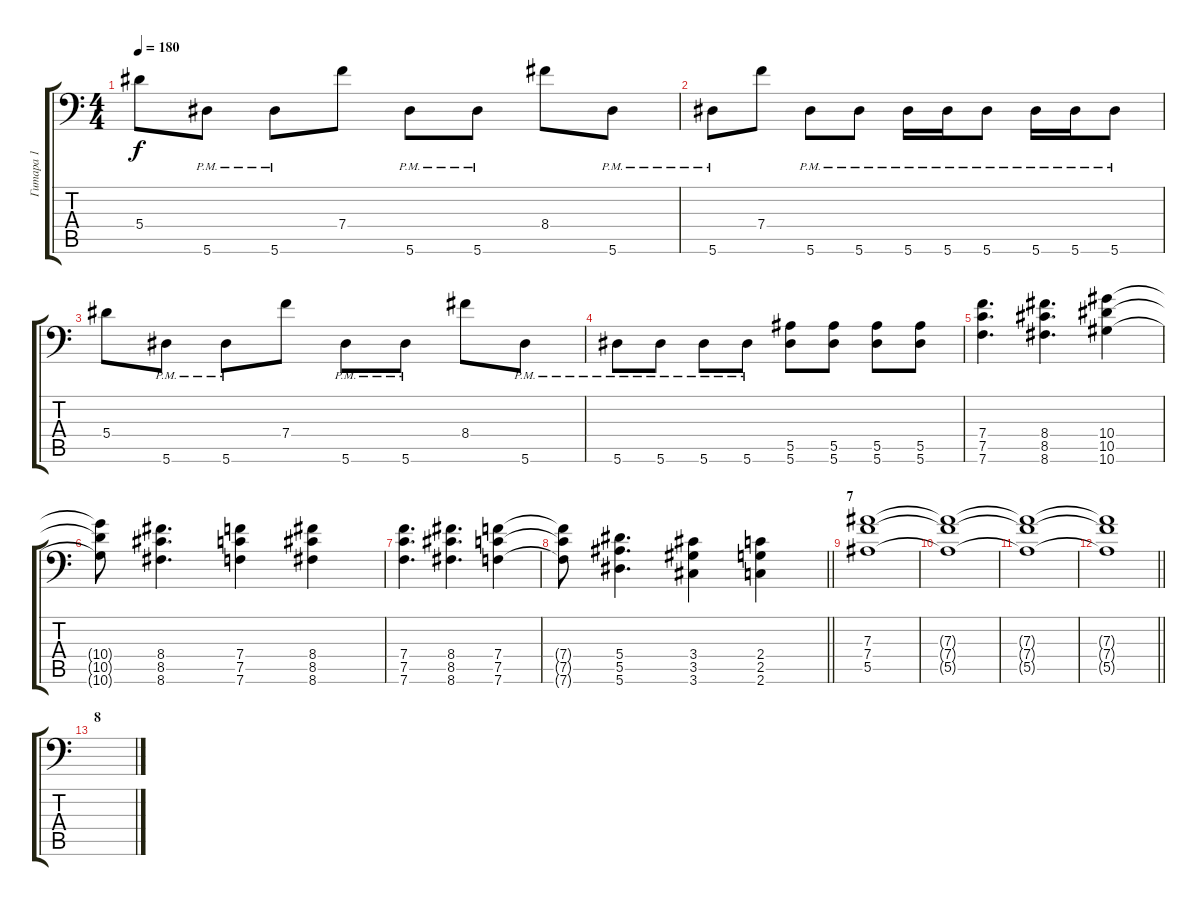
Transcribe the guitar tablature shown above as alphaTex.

\track ("Гитара 1" "Гитара 1") {instrument distortionguitar}
\staff {score tabs}
\tuning (C4 G3 Eb3 Bb2 F2 Bb1) {hide}
\ts (4 4)
\tempo 180
\clef f4
\ks c
5.4.8{dy f} 5.6{pm}.8 5.6{pm}.8 7.4.8 5.6{pm}.8 5.6{pm}.8 8.4.8 5.6{pm}.8 |
5.6{pm}.8 7.4.8 5.6{pm}.8 5.6{pm}.8 5.6{pm}.16 5.6{pm}.16 5.6{pm}.8 5.6{pm}.16 5.6{pm}.16 5.6{pm}.8 |
5.4.8 5.6{pm}.8 5.6{pm}.8 7.4.8 5.6{pm}.8 5.6{pm}.8 8.4.8 5.6{pm}.8 |
5.6{pm}.8 5.6{pm}.8 5.6{pm}.8 5.6{pm}.8 (5.5 5.6).8 (5.5 5.6).8 (5.5 5.6).8 (5.5 5.6).8 |
(7.4 7.5 7.6).4{d} (8.4 8.5 8.6).4{d} (10.4 10.5 10.6).4 |
(10.4{t} 10.5{t} 10.6{t}).8 (8.4 8.5 8.6).4{d} (7.4 7.5 7.6).4 (8.4 8.5 8.6).4 |
(7.4 7.5 7.6).4{d} (8.4 8.5 8.6).4{d} (7.4 7.5 7.6).4 |
\barLineRight lightlight
(7.4{t} 7.5{t} 7.6{t}).8 (5.4 5.5 5.6).4{d} (3.4 3.5 3.6).4 (2.4 2.5 2.6).4 |
\section ("" "7")
(7.3 7.4 5.5).1 |
(7.3{t} 7.4{t} 5.5{t}).1 |
(7.3{t} 7.4{t} 5.5{t}).1 |
\barLineRight lightlight
(7.3{t} 7.4{t} 5.5{t}).1 |
\section ("" "8")
